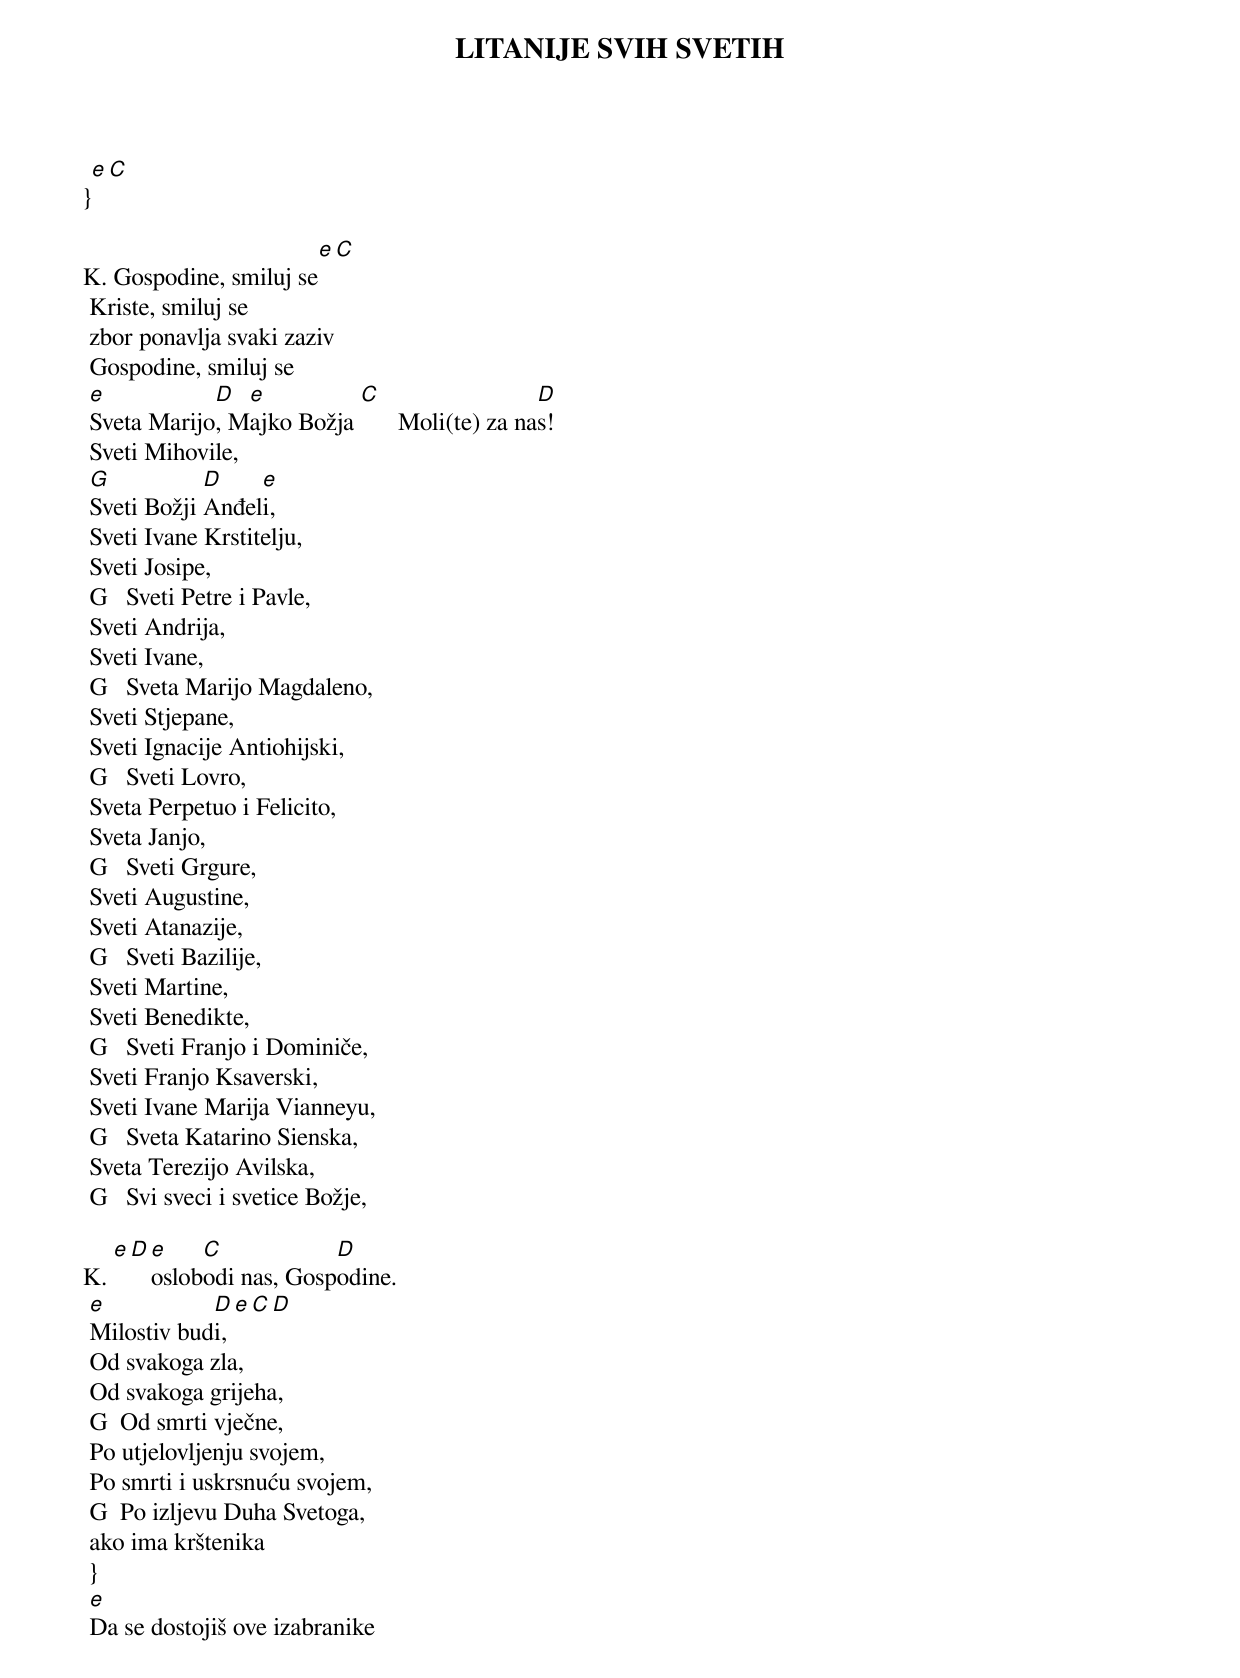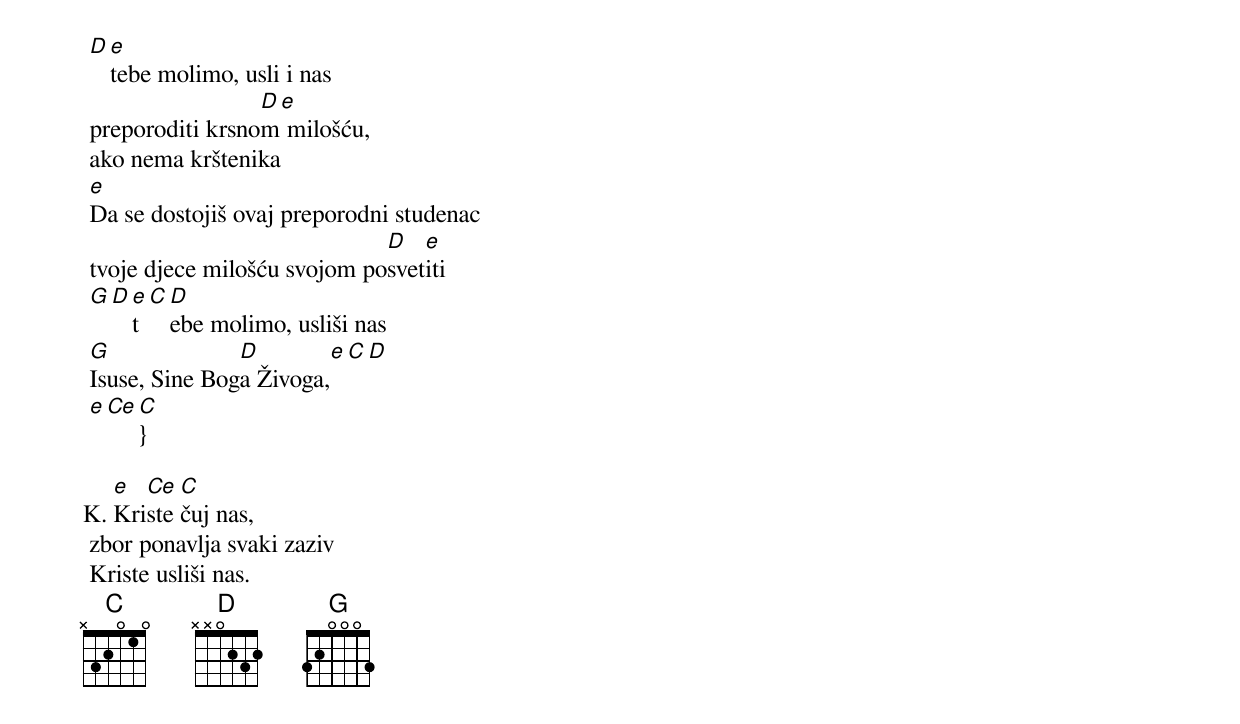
{title: LITANIJE SVIH SVETIH}

}[e][C]

K.	Gospodine, smiluj se[e][C]
	Kriste, smiluj se
	zbor ponavlja svaki zaziv
	Gospodine, smiluj se
	[e]Sveta Marijo[D], M[e]ajko Božja [C]      Moli(te) za na[D]s!
	Sveti Mihovile,
	[G]Sveti Božji [D]Anđel[e]i,
	Sveti Ivane Krstitelju,
	Sveti Josipe,
	G   Sveti Petre i Pavle,
	Sveti Andrija,
	Sveti Ivane,
	G   Sveta Marijo Magdaleno,
	Sveti Stjepane,
	Sveti Ignacije Antiohijski,
	G   Sveti Lovro,
	Sveta Perpetuo i Felicito,
	Sveta Janjo,
	G   Sveti Grgure,
	Sveti Augustine,
	Sveti Atanazije,
	G   Sveti Bazilije,
	Sveti Martine,
	Sveti Benedikte,
	G   Sveti Franjo i Dominiče,
	Sveti Franjo Ksaverski,
	Sveti Ivane Marija Vianneyu,
	G   Sveta Katarino Sienska,
	Sveta Terezijo Avilska,
	G   Svi sveci i svetice Božje,

K.	[e][D][e]oslob[C]odi nas, Gosp[D]odine.
	[e]Milostiv bud[D]i,[e][C][D]
	Od svakoga zla,
	Od svakoga grijeha,
	G  Od smrti vječne,
	Po utjelovljenju svojem,
	Po smrti i uskrsnuću svojem,
	G  Po izljevu Duha Svetoga,
	ako ima krštenika
	}
	[e]Da se dostojiš ove izabranike
	[D][e]tebe molimo, usli i nas
	preporoditi krsno[D]m[e] milošću,
	ako nema krštenika
	[e]Da se dostojiš ovaj preporodni studenac
	tvoje djece milošću svojom po[D]svet[e]iti
	[G][D][e]t[C][D]ebe molimo, usliši nas
	[G]Isuse, Sine Bog[D]a Živoga,[e][C][D]
	[e][Ce][C]}

K.	[e]Kri[Ce]ste [C]čuj nas,
	zbor ponavlja svaki zaziv
	Kriste usliši nas.
